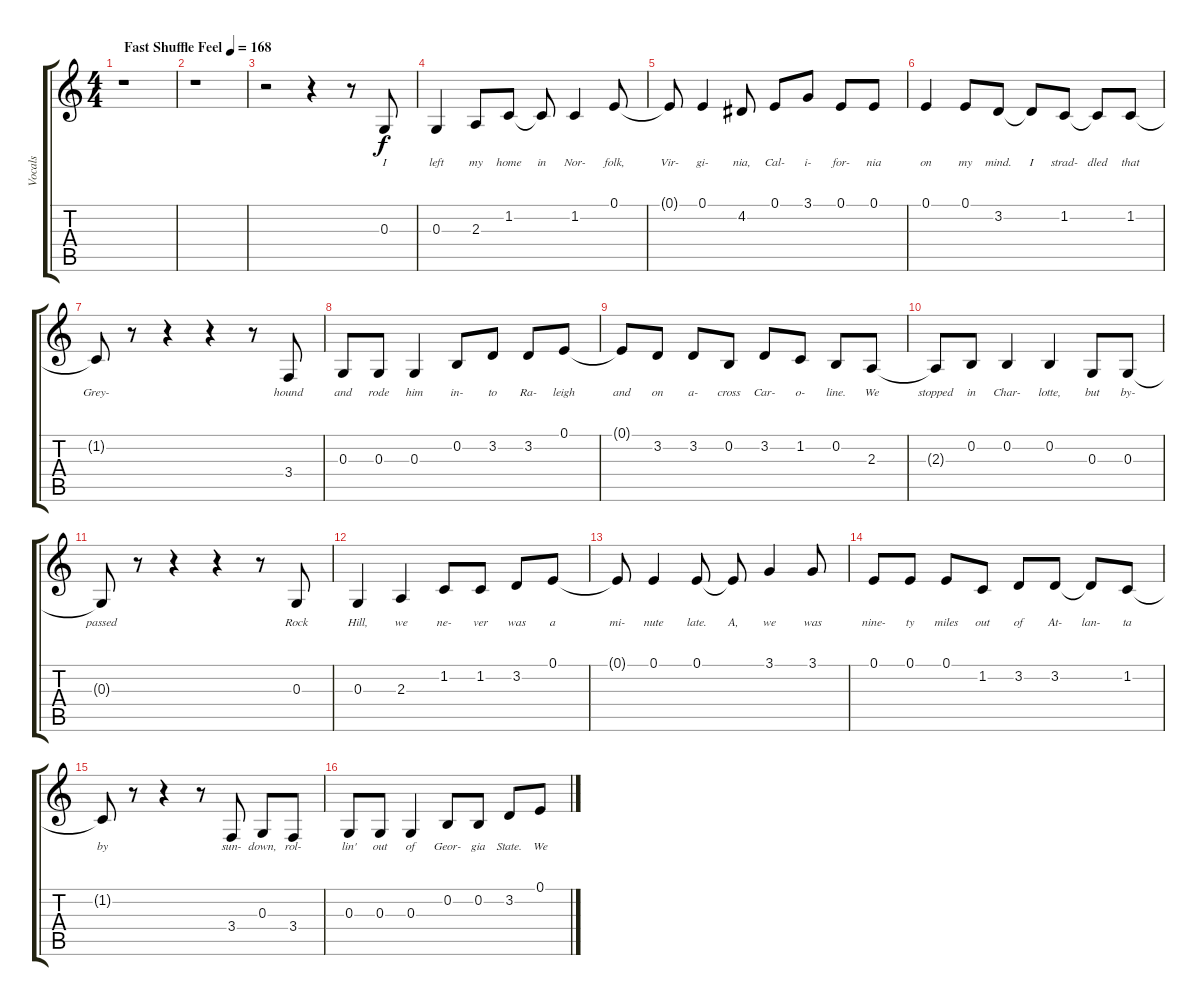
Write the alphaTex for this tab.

\track ("Vocals" "Vocals") {instrument harmonica}
\staff {score tabs}
\tuning (E4 B3 G3 D3 A2 E2) {hide}
\ts (4 4)
\tempo (168 "Fast Shuffle Feel")
\clef g2
\ks c
r.1{dy f instrument harmonica} |
r.1 |
r.2 r.4 r.8 0.3.8{lyrics (0 "I") lyrics (1 "") lyrics (2 "") lyrics (3 "") lyrics (4 "")} |
0.3.4{lyrics (0 "left") lyrics (1 "") lyrics (2 "") lyrics (3 "") lyrics (4 "")} 2.3.8{lyrics (0 "my") lyrics (1 "") lyrics (2 "") lyrics (3 "") lyrics (4 "")} 1.2.8{lyrics (0 "home") lyrics (1 "") lyrics (2 "") lyrics (3 "") lyrics (4 "")} 1.2{t}.8{lyrics (0 "in") lyrics (1 "") lyrics (2 "") lyrics (3 "") lyrics (4 "")} 1.2.4{lyrics (0 "Nor-") lyrics (1 "") lyrics (2 "") lyrics (3 "") lyrics (4 "")} 0.1.8{lyrics (0 "folk,") lyrics (1 "") lyrics (2 "") lyrics (3 "") lyrics (4 "")} |
0.1{t}.8{lyrics (0 "Vir-") lyrics (1 "") lyrics (2 "") lyrics (3 "") lyrics (4 "")} 0.1.4{lyrics (0 "gi-") lyrics (1 "") lyrics (2 "") lyrics (3 "") lyrics (4 "")} 4.2.8{lyrics (0 "nia,") lyrics (1 "") lyrics (2 "") lyrics (3 "") lyrics (4 "")} 0.1.8{lyrics (0 "Cal-") lyrics (1 "") lyrics (2 "") lyrics (3 "") lyrics (4 "")} 3.1.8{lyrics (0 "i-") lyrics (1 "") lyrics (2 "") lyrics (3 "") lyrics (4 "")} 0.1.8{lyrics (0 "for-") lyrics (1 "") lyrics (2 "") lyrics (3 "") lyrics (4 "")} 0.1.8{lyrics (0 "nia") lyrics (1 "") lyrics (2 "") lyrics (3 "") lyrics (4 "")} |
0.1.4{lyrics (0 "on") lyrics (1 "") lyrics (2 "") lyrics (3 "") lyrics (4 "")} 0.1.8{lyrics (0 "my") lyrics (1 "") lyrics (2 "") lyrics (3 "") lyrics (4 "")} 3.2.8{lyrics (0 "mind.") lyrics (1 "") lyrics (2 "") lyrics (3 "") lyrics (4 "")} 3.2{t}.8{lyrics (0 "I") lyrics (1 "") lyrics (2 "") lyrics (3 "") lyrics (4 "")} 1.2.8{lyrics (0 "strad-") lyrics (1 "") lyrics (2 "") lyrics (3 "") lyrics (4 "")} 1.2{t}.8{lyrics (0 "dled") lyrics (1 "") lyrics (2 "") lyrics (3 "") lyrics (4 "")} 1.2.8{lyrics (0 "that") lyrics (1 "") lyrics (2 "") lyrics (3 "") lyrics (4 "")} |
1.2{t}.8{lyrics (0 "Grey-") lyrics (1 "") lyrics (2 "") lyrics (3 "") lyrics (4 "")} r.8 r.4 r.4 r.8 3.4.8{lyrics (0 "hound") lyrics (1 "") lyrics (2 "") lyrics (3 "") lyrics (4 "")} |
0.3.8{lyrics (0 "and") lyrics (1 "") lyrics (2 "") lyrics (3 "") lyrics (4 "")} 0.3.8{lyrics (0 "rode") lyrics (1 "") lyrics (2 "") lyrics (3 "") lyrics (4 "")} 0.3.4{lyrics (0 "him") lyrics (1 "") lyrics (2 "") lyrics (3 "") lyrics (4 "")} 0.2.8{lyrics (0 "in-") lyrics (1 "") lyrics (2 "") lyrics (3 "") lyrics (4 "")} 3.2.8{lyrics (0 "to") lyrics (1 "") lyrics (2 "") lyrics (3 "") lyrics (4 "")} 3.2.8{lyrics (0 "Ra-") lyrics (1 "") lyrics (2 "") lyrics (3 "") lyrics (4 "")} 0.1.8{lyrics (0 "leigh") lyrics (1 "") lyrics (2 "") lyrics (3 "") lyrics (4 "")} |
0.1{t}.8{lyrics (0 "and") lyrics (1 "") lyrics (2 "") lyrics (3 "") lyrics (4 "")} 3.2.8{lyrics (0 "on") lyrics (1 "") lyrics (2 "") lyrics (3 "") lyrics (4 "")} 3.2.8{lyrics (0 "a-") lyrics (1 "") lyrics (2 "") lyrics (3 "") lyrics (4 "")} 0.2.8{lyrics (0 "cross") lyrics (1 "") lyrics (2 "") lyrics (3 "") lyrics (4 "")} 3.2.8{lyrics (0 "Car-") lyrics (1 "") lyrics (2 "") lyrics (3 "") lyrics (4 "")} 1.2.8{lyrics (0 "o-") lyrics (1 "") lyrics (2 "") lyrics (3 "") lyrics (4 "")} 0.2.8{lyrics (0 "line.") lyrics (1 "") lyrics (2 "") lyrics (3 "") lyrics (4 "")} 2.3.8{lyrics (0 "We") lyrics (1 "") lyrics (2 "") lyrics (3 "") lyrics (4 "")} |
2.3{t}.8{lyrics (0 "stopped") lyrics (1 "") lyrics (2 "") lyrics (3 "") lyrics (4 "")} 0.2.8{lyrics (0 "in") lyrics (1 "") lyrics (2 "") lyrics (3 "") lyrics (4 "")} 0.2.4{lyrics (0 "Char-") lyrics (1 "") lyrics (2 "") lyrics (3 "") lyrics (4 "")} 0.2.4{lyrics (0 "lotte,") lyrics (1 "") lyrics (2 "") lyrics (3 "") lyrics (4 "")} 0.3.8{lyrics (0 "but") lyrics (1 "") lyrics (2 "") lyrics (3 "") lyrics (4 "")} 0.3.8{lyrics (0 "by-") lyrics (1 "") lyrics (2 "") lyrics (3 "") lyrics (4 "")} |
0.3{t}.8{lyrics (0 "passed") lyrics (1 "") lyrics (2 "") lyrics (3 "") lyrics (4 "")} r.8 r.4 r.4 r.8 0.3.8{lyrics (0 "Rock") lyrics (1 "") lyrics (2 "") lyrics (3 "") lyrics (4 "")} |
0.3.4{lyrics (0 "Hill,") lyrics (1 "") lyrics (2 "") lyrics (3 "") lyrics (4 "")} 2.3.4{lyrics (0 "we") lyrics (1 "") lyrics (2 "") lyrics (3 "") lyrics (4 "")} 1.2.8{lyrics (0 "ne-") lyrics (1 "") lyrics (2 "") lyrics (3 "") lyrics (4 "")} 1.2.8{lyrics (0 "ver") lyrics (1 "") lyrics (2 "") lyrics (3 "") lyrics (4 "")} 3.2.8{lyrics (0 "was") lyrics (1 "") lyrics (2 "") lyrics (3 "") lyrics (4 "")} 0.1.8{lyrics (0 "a") lyrics (1 "") lyrics (2 "") lyrics (3 "") lyrics (4 "")} |
0.1{t}.8{lyrics (0 "mi-") lyrics (1 "") lyrics (2 "") lyrics (3 "") lyrics (4 "")} 0.1.4{lyrics (0 "nute") lyrics (1 "") lyrics (2 "") lyrics (3 "") lyrics (4 "")} 0.1.8{lyrics (0 "late.") lyrics (1 "") lyrics (2 "") lyrics (3 "") lyrics (4 "")} 0.1{t}.8{lyrics (0 "A,") lyrics (1 "") lyrics (2 "") lyrics (3 "") lyrics (4 "")} 3.1.4{lyrics (0 "we") lyrics (1 "") lyrics (2 "") lyrics (3 "") lyrics (4 "")} 3.1.8{lyrics (0 "was") lyrics (1 "") lyrics (2 "") lyrics (3 "") lyrics (4 "")} |
0.1.8{lyrics (0 "nine-") lyrics (1 "") lyrics (2 "") lyrics (3 "") lyrics (4 "")} 0.1.8{lyrics (0 "ty") lyrics (1 "") lyrics (2 "") lyrics (3 "") lyrics (4 "")} 0.1.8{lyrics (0 "miles") lyrics (1 "") lyrics (2 "") lyrics (3 "") lyrics (4 "")} 1.2.8{lyrics (0 "out") lyrics (1 "") lyrics (2 "") lyrics (3 "") lyrics (4 "")} 3.2.8{lyrics (0 "of") lyrics (1 "") lyrics (2 "") lyrics (3 "") lyrics (4 "")} 3.2.8{lyrics (0 "At-") lyrics (1 "") lyrics (2 "") lyrics (3 "") lyrics (4 "")} 3.2{t}.8{lyrics (0 "lan-") lyrics (1 "") lyrics (2 "") lyrics (3 "") lyrics (4 "")} 1.2.8{lyrics (0 "ta") lyrics (1 "") lyrics (2 "") lyrics (3 "") lyrics (4 "")} |
1.2{t}.8{lyrics (0 "by") lyrics (1 "") lyrics (2 "") lyrics (3 "") lyrics (4 "")} r.8 r.4 r.8 3.4.8{lyrics (0 "sun-") lyrics (1 "") lyrics (2 "") lyrics (3 "") lyrics (4 "")} 0.3.8{lyrics (0 "down,") lyrics (1 "") lyrics (2 "") lyrics (3 "") lyrics (4 "")} 3.4.8{lyrics (0 "rol-") lyrics (1 "") lyrics (2 "") lyrics (3 "") lyrics (4 "")} |
0.3.8{lyrics (0 "lin'") lyrics (1 "") lyrics (2 "") lyrics (3 "") lyrics (4 "")} 0.3.8{lyrics (0 "out") lyrics (1 "") lyrics (2 "") lyrics (3 "") lyrics (4 "")} 0.3.4{lyrics (0 "of") lyrics (1 "") lyrics (2 "") lyrics (3 "") lyrics (4 "")} 0.2.8{lyrics (0 "Geor-") lyrics (1 "") lyrics (2 "") lyrics (3 "") lyrics (4 "")} 0.2.8{lyrics (0 "gia") lyrics (1 "") lyrics (2 "") lyrics (3 "") lyrics (4 "")} 3.2.8{lyrics (0 "State.") lyrics (1 "") lyrics (2 "") lyrics (3 "") lyrics (4 "")} 0.1.8{lyrics (0 "We") lyrics (1 "") lyrics (2 "") lyrics (3 "") lyrics (4 "")}
